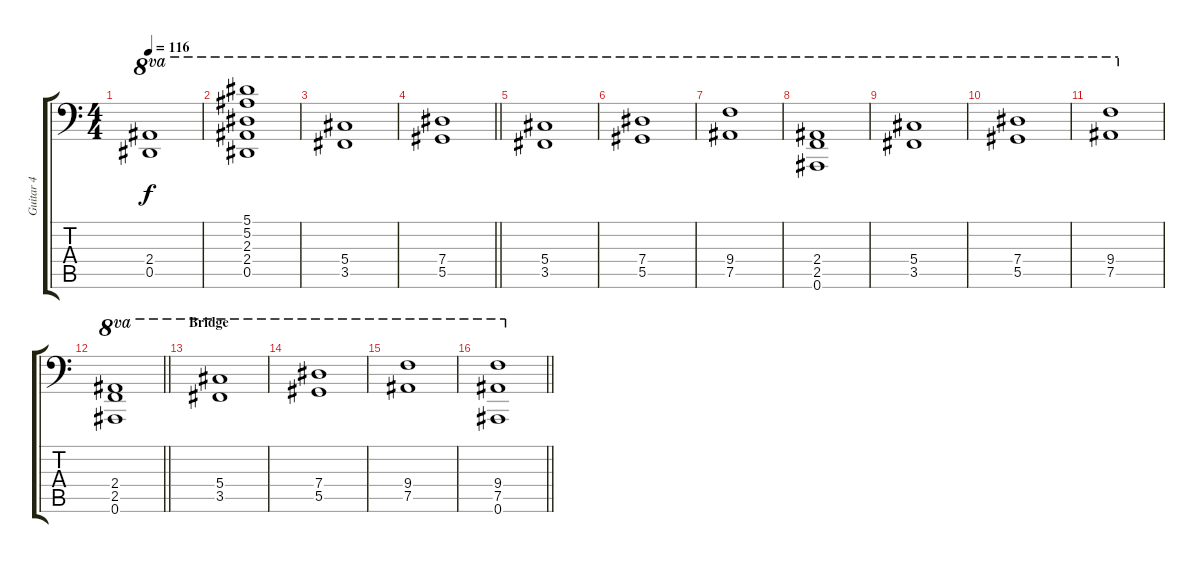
\track ("Guitar 4" "Guitar 4") {instrument distortionguitar}
\staff {score tabs}
\tuning (Bb3 F3 Db3 Ab2 Eb2 Bb1) {hide}
\ts (4 4)
\tempo 116
\clef f4
\ks c
(2.4 0.5).1{ot 8va dy f} |
(5.1 5.2 2.3 2.4 0.5).1{ot 8va} |
(5.4 3.5).1{ot 8va} |
\barLineRight lightlight
(7.4 5.5).1{ot 8va} |
(5.4 3.5).1{ot 8va} |
(7.4 5.5).1{ot 8va} |
(9.4 7.5).1{ot 8va} |
(2.4 2.5 0.6).1{ot 8va} |
(5.4 3.5).1{ot 8va} |
(7.4 5.5).1{ot 8va} |
(9.4 7.5).1{ot 8va} |
\barLineRight lightlight
(2.4 2.5 0.6).1{ot 8va} |
\section ("" "Bridge")
(5.4 3.5).1{ot 8va} |
(7.4 5.5).1{ot 8va} |
(9.4 7.5).1{ot 8va} |
\barLineRight lightlight
(9.4 7.5 0.6).1{ot 8va}
